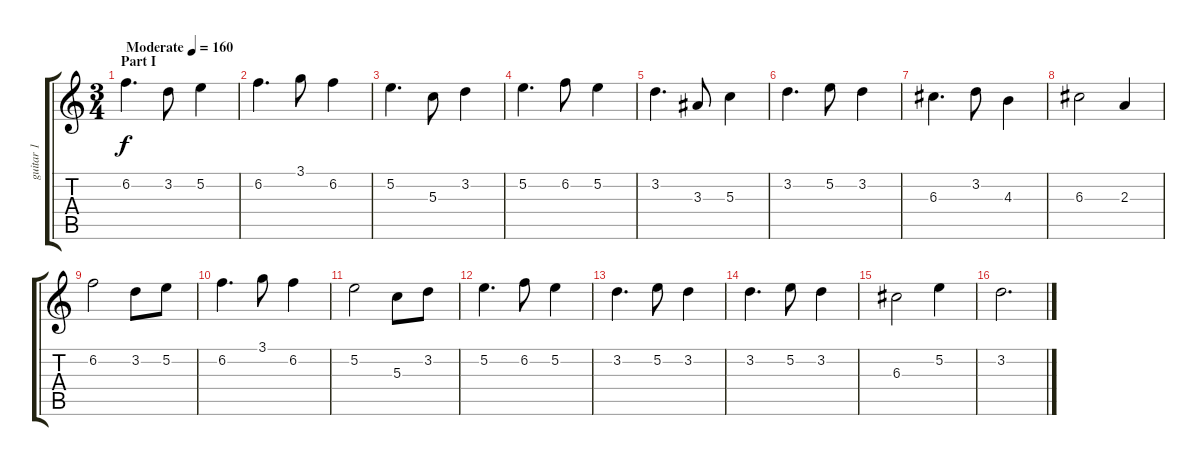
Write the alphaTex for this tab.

\track ("guitar 1" "guitar 1") {instrument acousticguitarnylon}
\staff {score tabs}
\tuning (E4 B3 G3 D3 A2 E2) {hide}
\ts (3 4)
\section ("" "Part I")
\tempo (160 "Moderate")
\clef g2
\ks c
6.2.4{d dy f instrument acousticguitarnylon} 3.2.8 5.2.4 |
6.2.4{d} 3.1.8 6.2.4 |
5.2.4{d} 5.3.8 3.2.4 |
5.2.4{d} 6.2.8 5.2.4 |
3.2.4{d} 3.3.8 5.3.4 |
3.2.4{d} 5.2.8 3.2.4 |
6.3.4{d} 3.2.8 4.3.4 |
6.3.2 2.3.4 |
6.2.2 3.2.8 5.2.8 |
6.2.4{d} 3.1.8 6.2.4 |
5.2.2 5.3.8 3.2.8 |
5.2.4{d} 6.2.8 5.2.4 |
3.2.4{d} 5.2.8 3.2.4 |
3.2.4{d} 5.2.8 3.2.4 |
6.3.2 5.2.4 |
3.2.2{d}
